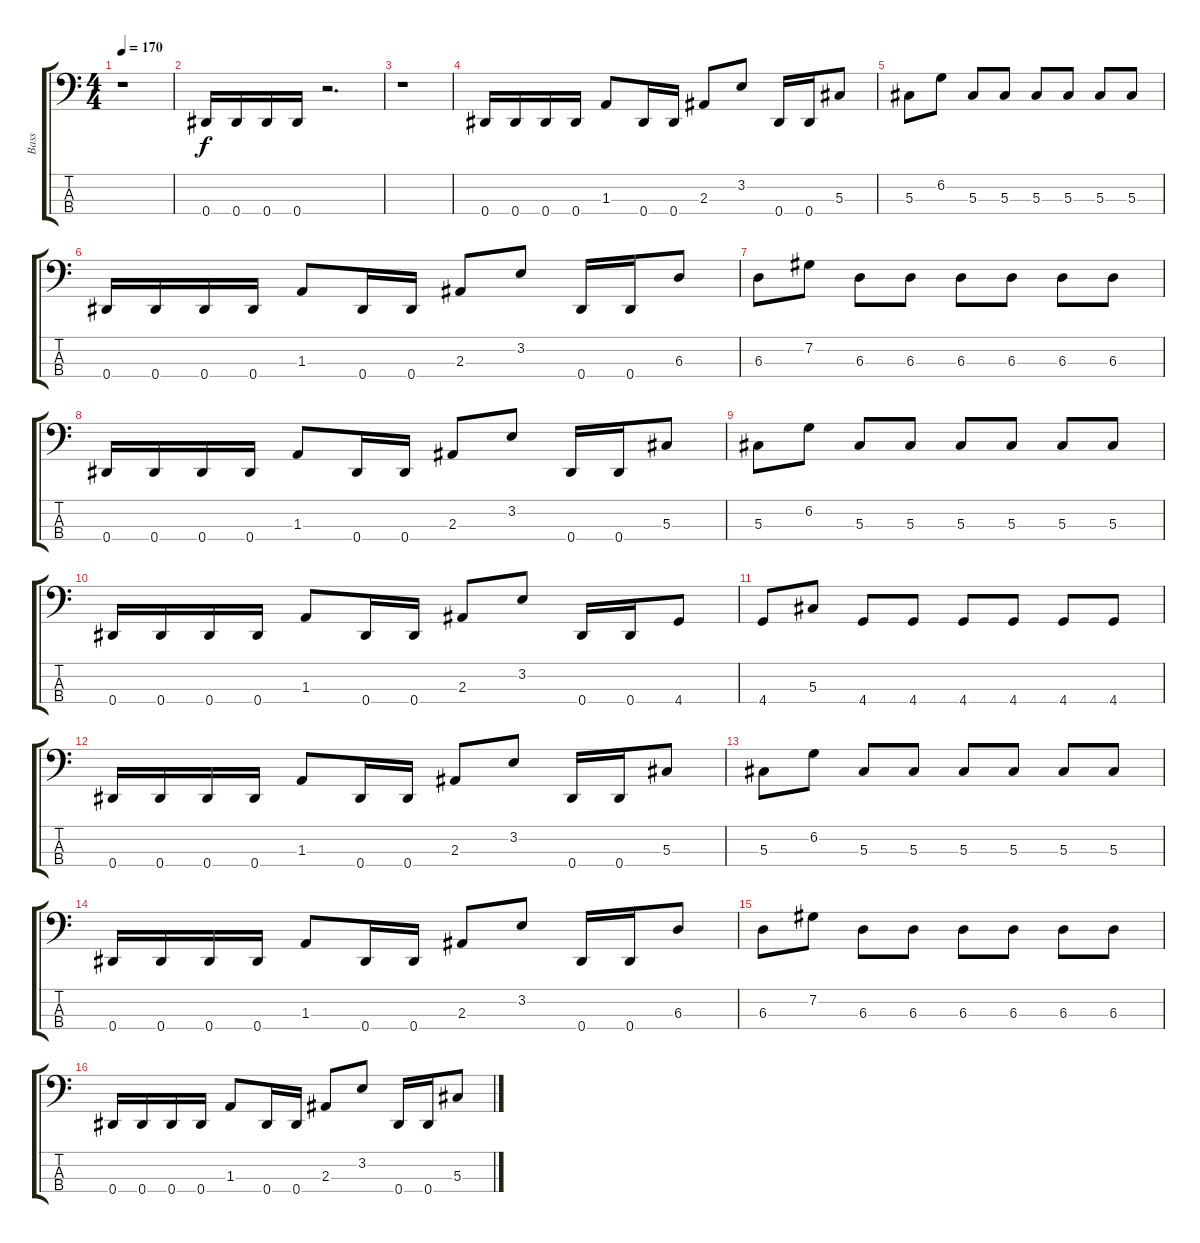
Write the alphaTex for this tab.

\track ("Bass" "Bass") {instrument electricbassfinger}
\staff {score tabs}
\tuning (Gb2 Db2 Ab1 Eb1) {hide}
\ts (4 4)
\tempo 170
\clef f4
\ks c
r.1{dy f} |
0.4.16 0.4.16 0.4.16 0.4.16 r.2{d} |
r.1 |
0.4.16 0.4.16 0.4.16 0.4.16 1.3.8 0.4.16 0.4.16 2.3.8 3.2.8 0.4.16 0.4.16 5.3.8 |
5.3.8 6.2.8 5.3.8 5.3.8 5.3.8 5.3.8 5.3.8 5.3.8 |
0.4.16 0.4.16 0.4.16 0.4.16 1.3.8 0.4.16 0.4.16 2.3.8 3.2.8 0.4.16 0.4.16 6.3.8 |
6.3.8 7.2.8 6.3.8 6.3.8 6.3.8 6.3.8 6.3.8 6.3.8 |
0.4.16 0.4.16 0.4.16 0.4.16 1.3.8 0.4.16 0.4.16 2.3.8 3.2.8 0.4.16 0.4.16 5.3.8 |
5.3.8 6.2.8 5.3.8 5.3.8 5.3.8 5.3.8 5.3.8 5.3.8 |
0.4.16 0.4.16 0.4.16 0.4.16 1.3.8 0.4.16 0.4.16 2.3.8 3.2.8 0.4.16 0.4.16 4.4.8 |
4.4.8 5.3.8 4.4.8 4.4.8 4.4.8 4.4.8 4.4.8 4.4.8 |
0.4.16 0.4.16 0.4.16 0.4.16 1.3.8 0.4.16 0.4.16 2.3.8 3.2.8 0.4.16 0.4.16 5.3.8 |
5.3.8 6.2.8 5.3.8 5.3.8 5.3.8 5.3.8 5.3.8 5.3.8 |
0.4.16 0.4.16 0.4.16 0.4.16 1.3.8 0.4.16 0.4.16 2.3.8 3.2.8 0.4.16 0.4.16 6.3.8 |
6.3.8 7.2.8 6.3.8 6.3.8 6.3.8 6.3.8 6.3.8 6.3.8 |
0.4.16 0.4.16 0.4.16 0.4.16 1.3.8 0.4.16 0.4.16 2.3.8 3.2.8 0.4.16 0.4.16 5.3.8
